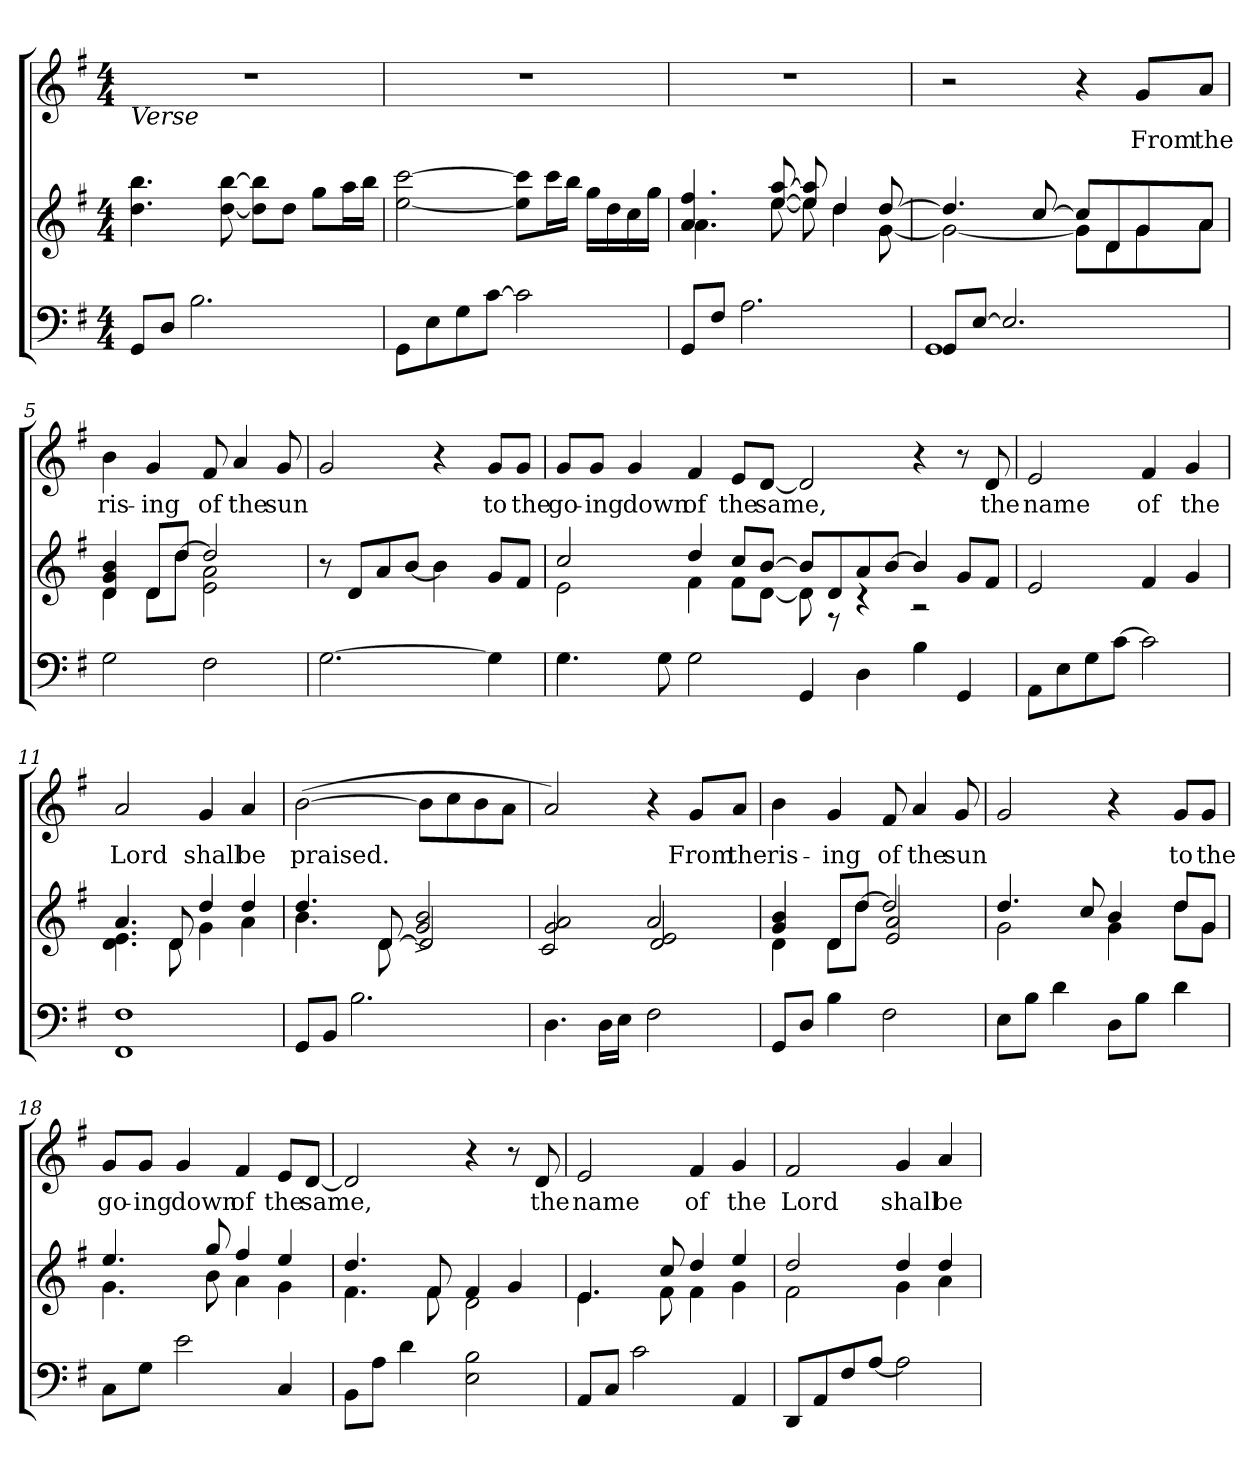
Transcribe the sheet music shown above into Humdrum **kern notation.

**kern	**kern	**kern	**text
*part2	*part2	*part1	*part1
*staff3	*staff2	*staff1	*staff1
*clefF4	*clefG2	*clefG2	*
*k[f#]	*k[f#]	*k[f#]	*
*M4/4	*M4/4	*M4/4	*
=1	=1	=1	=1
!	!	!LO:TX:b:i:t=Verse	!
8GG/L	4.dd\ 4.bb\	1r	.
8D/J	.	.	.
2.B\	.	.	.
.	[8dd\ [8bb\	.	.
.	8dd\] 8bb\]L	.	.
.	8dd\J	.	.
.	8gg\L	.	.
.	16aa\L	.	.
.	16bb\JJ	.	.
=2	=2	=2	=2
8GG\L	[2ee\ [2ccc\	1r	.
8E\	.	.	.
8G\	.	.	.
[8c\J	.	.	.
2c\]	8ee\] 8ccc\]L	.	.
.	16ccc\L	.	.
.	16bb\JJ	.	.
.	16gg\LL	.	.
.	16dd\	.	.
.	16cc\	.	.
.	16gg\JJ	.	.
=3	=3	=3	=3
*	*^	*	*
8GG/L	4.a/ 4.ff#/	4.a\	1r	.
8F#/J	.	.	.	.
2.A\	.	.	.	.
.	[8ee/ [8aa/	[8ee\	.	.
.	8ee/] 8aa/]	8ee\]	.	.
.	4dd/	4dd\	.	.
.	[8dd/	[8g\	.	.
!!LO:LB:g=z
=4	=4	=4	=4	=4
*^	*	*	*	*
8GG/L	1GG	4.dd/]	2g\_	2r	.
[8E/J	.	.	.	.	.
2.E/]	.	.	.	.	.
.	.	[8cc/	.	.	.
.	.	8cc/L]	8g\L]	4r	.
.	.	8d/	8d\	.	.
!	!	!	!	!	!LO:LY:b
.	.	8g/	8g\	8g/L	From
!	!	!	!	!	!LO:LY:b
.	.	8a/J	8a\J	8a/J	the
*v	*v	*	*	*	*
=5	=5	=5	=5	=5
!	!	!	!	!LO:LY:b
2G\	4d/ 4g/ 4b/	4d\	4b\	ris-
!	!	!	!	!LO:LY:b
.	8d/L	8d\L	4g/	-ing
.	[8dd/J	8dd\J	.	.
!	!	!	!	!LO:LY:b
2F#\	2dd/]	2e\ 2a\	8f#/	of
!	!	!	!	!LO:LY:b
.	.	.	4a/	the
!	!	!	!	!LO:LY:b
.	.	.	8g/	sun
*	*v	*v	*	*
=6	=6	=6	=6
[2.G\	8r	2g/	.
.	8d/L	.	.
.	8a/	.	.
.	[8b/J	.	.
.	4b\]	4r	.
!!LO:LB:g=z
=7-	=7-	=7-	=7-
!	!	!	!LO:LY:b
4G\]	8g/L	8g/L	to
!	!	!	!LO:LY:b
.	8f#/J	8g/J	the
=8	=8	=8	=8
*	*^	*	*
!	!	!	!	!LO:LY:b
4.G\	2cc/	2e\	8g/L	go-
!	!	!	!	!LO:LY:b
.	.	.	8g/J	-ing
!	!	!	!	!LO:LY:b
.	.	.	4g/	down
8G\	.	.	.	.
!	!	!	!	!LO:LY:b
2G\	4dd/	4f#\	4f#/	of
!	!	!	!	!LO:LY:b
.	8cc/L	8f#\L	8e/L	the
!	!	!	!	!LO:LY:b
.	[8b/J	[8d\J	[8d/J	same,
!!LO:LB:g=z
=9-	=9-	=9-	=9-	=9-
4GG/	8b/L]	8d\]	2d/]	.
.	8d/	8r	.	.
4D\	8a/	4r	.	.
.	[8b/J	.	.	.
4B\	4b/]	2r	4r	.
4GG/	8g/L	.	8r	.
!	!	!	!	!LO:LY:b
.	8f#/J	.	8d/	the
*	*v	*v	*	*
=10	=10	=10	=10
!	!	!	!LO:LY:b
8AA\L	2e/	2e/	name
8E\	.	.	.
8G\	.	.	.
[8c\J	.	.	.
!	!	!	!LO:LY:b
2c\]	4f#/	4f#/	of
!	!	!	!LO:LY:b
.	4g/	4g/	the
=11	=11	=11	=11
*	*^	*	*
!	!	!	!	!LO:LY:b
1FF# 1F#	4.a/	4.d\ 4.e\	2a/	Lord
.	8d/	8d\	.	.
!	!	!	!	!LO:LY:b
.	4dd/	4g\	4g/	shall
!	!	!	!	!LO:LY:b
.	4dd/	4a\	4a/	be
=12	=12	=12	=12	=12
!	!	!	!	!LO:LY:b
8GG/L	4.dd/	4.b\	(>[2b\	praised.
8BB/J	.	.	.	.
2.B\	.	.	.	.
.	[8d/	8d\	.	.
.	2d/]	2g/^ 2b/^	8b\L]	.
.	.	.	8cc\	.
.	.	.	8b\	.
.	.	.	8a\J	.
=13	=13	=13	=13	=13
4.D\	2g/ 2a/	2c/	2a/)	.
16D\LL	.	.	.	.
16E\JJ	.	.	.	.
!!LO:LB:g=z
=14-	=14-	=14-	=14-	=14-
2F#\	2a/	2d/ 2e/	4r	.
!	!	!	!	!LO:LY:b
.	.	.	8g/L	From
!	!	!	!	!LO:LY:b
.	.	.	8a/J	the
=15	=15	=15	=15	=15
!	!	!	!	!LO:LY:b
8GG/L	4g/ 4b/	4d\	4b\	ris-
8D/J	.	.	.	.
!	!	!	!	!LO:LY:b
4B\	8d/L	8d\L	4g/	-ing
.	[8dd/J	8dd\J	.	.
!	!	!	!	!LO:LY:b
2F#\	2dd/]	2e/ 2a/	8f#/	of
!	!	!	!	!LO:LY:b
.	.	.	4a/	the
!	!	!	!	!LO:LY:b
.	.	.	8g/	sun
=16	=16	=16	=16	=16
8E\L	4.dd/	2g\	2g/	.
8B\J	.	.	.	.
4d\	.	.	.	.
.	8cc/	.	.	.
8D\L	4b/	4g\	4r	.
8B\J	.	.	.	.
!!LO:LB:g=z
=17-	=17-	=17-	=17-	=17-
!	!	!	!	!LO:LY:b
4d\	8dd/L	8dd\L	8g/L	to
!	!	!	!	!LO:LY:b
.	8g/J	8g\J	8g/J	the
=18	=18	=18	=18	=18
!	!	!	!	!LO:LY:b
8C\L	4.ee/	4.g\	8g/L	go-
!	!	!	!	!LO:LY:b
8G\J	.	.	8g/J	-ing
!	!	!	!	!LO:LY:b
2e\	.	.	4g/	down
.	8gg/	8b\	.	.
!	!	!	!	!LO:LY:b
.	4ff#/	4a\	4f#/	of
!	!	!	!	!LO:LY:b
4C/	4ee/	4g\	8e/L	the
!	!	!	!	!LO:LY:b
.	.	.	[8d/J	same,
=19	=19	=19	=19	=19
8BB\L	4.dd/	4.f#\	2d/]	.
8A\J	.	.	.	.
4d\	.	.	.	.
.	8f#/	8f#\	.	.
!!LO:LB:g=z
=20-	=20-	=20-	=20-	=20-
2E\ 2B\	4f#/	2d\	4r	.
.	4g/	.	8r	.
!	!	!	!	!LO:LY:b
.	.	.	8d/	the
=21	=21	=21	=21	=21
!	!	!	!	!LO:LY:b
8AA/L	4.e/	4.e\	2e/	name
8C/J	.	.	.	.
2c\	.	.	.	.
.	8cc/	8f#\	.	.
!	!	!	!	!LO:LY:b
.	4dd/	4f#\	4f#/	of
!	!	!	!	!LO:LY:b
4AA/	4ee/	4g\	4g/	the
=22	=22	=22	=22	=22
!	!	!	!	!LO:LY:b
8DD/L	2dd/	2f#\	2f#/	Lord
8AA/	.	.	.	.
8F#/	.	.	.	.
[8A/J	.	.	.	.
!	!	!	!	!LO:LY:b
2A\]	4dd/	4g\	4g/	shall
!	!	!	!	!LO:LY:b
.	4dd/	4a\	4a/	be
*	*v	*v	*	*
=	=	=	=
*-	*-	*-	*-
